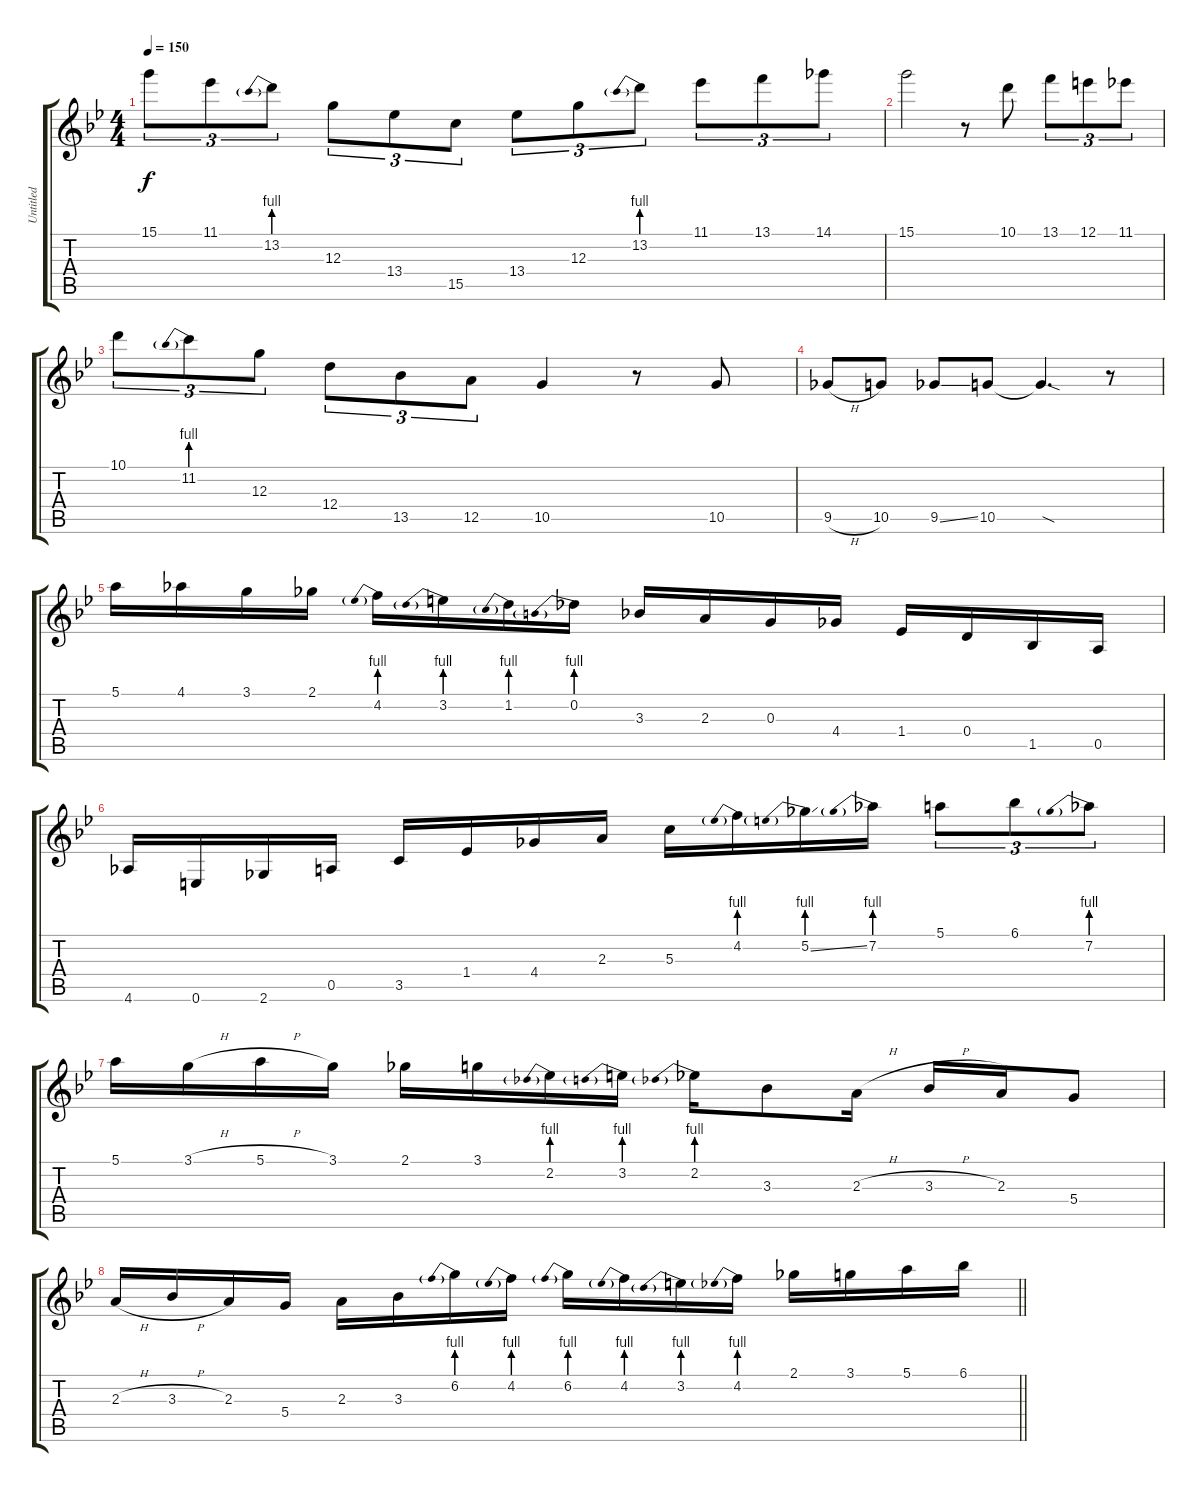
\track ("Untitled" "Untitled") {instrument acousticguitarsteel}
\staff {score tabs}
\tuning (E4 B3 G3 D3 A2 E2) {hide}
\ts (4 4)
\tempo 150
\clef g2
\ks bb
15.1.8{tu (3 2) dy f} 11.1.8{tu (3 2)} 13.2{be (prebend 0 4 60 4)}.8{tu (3 2)} 12.3.8{tu (3 2)} 13.4.8{tu (3 2)} 15.5.8{tu (3 2)} 13.4.8{tu (3 2)} 12.3.8{tu (3 2)} 13.2{be (prebend 0 4 60 4)}.8{tu (3 2)} 11.1.8{tu (3 2)} 13.1.8{tu (3 2)} 14.1.8{tu (3 2)} |
15.1.2 r.8 10.1.8 13.1.8{tu (3 2)} 12.1.8{tu (3 2)} 11.1.8{tu (3 2)} |
10.1.8{tu (3 2)} 11.2{be (prebend 0 4 60 4)}.8{tu (3 2)} 12.3.8{tu (3 2)} 12.4.8{tu (3 2)} 13.5.8{tu (3 2)} 12.5.8{tu (3 2)} 10.5.4 r.8 10.5.8 |
9.5{h}.8 10.5.8 9.5{ss}.8 10.5.8 10.5{sod t}.4{d} r.8 |
5.1.16 4.1.16 3.1.16 2.1.16 4.2{be (prebend 0 4 60 4)}.16 3.2{be (prebend 0 4 60 4)}.16 1.2{be (prebend 0 4 60 4)}.16 0.2{be (prebend 0 4 60 4)}.16 3.3.16 2.3.16 0.3.16 4.4.16 1.4.16 0.4.16 1.5.16 0.5.16 |
4.6.16 0.6.16 2.6.16 0.5.16 3.5.16 1.4.16 4.4.16 2.3.16 5.3.16 4.2{be (prebend 0 4 60 4)}.16 5.2{be (prebend 0 4 60 4) ss}.16 7.2{be (prebend 0 4 60 4)}.16 5.1.8{tu (3 2)} 6.1.8{tu (3 2)} 7.2{be (prebend 0 4 60 4)}.8{tu (3 2)} |
5.1.16 3.1{h}.16 5.1{h}.16 3.1.16 2.1.16 3.1.16 2.2{be (prebend 0 4 60 4)}.16 3.2{be (prebend 0 4 60 4)}.16 2.2{be (prebend 0 4 60 4)}.16 3.3.8 2.3{h}.16 3.3{h}.16 2.3.16 5.4.8 |
\barLineRight lightlight
2.3{h}.16 3.3{h}.16 2.3.16 5.4.16 2.3.16 3.3.16 6.2{be (prebend 0 4 60 4)}.16 4.2{be (prebend 0 4 60 4)}.16 6.2{be (prebend 0 4 60 4)}.16 4.2{be (prebend 0 4 60 4)}.16 3.2{be (prebend 0 4 60 4)}.16 4.2{be (prebend 0 4 60 4)}.16 2.1.16 3.1.16 5.1.16 6.1.16
